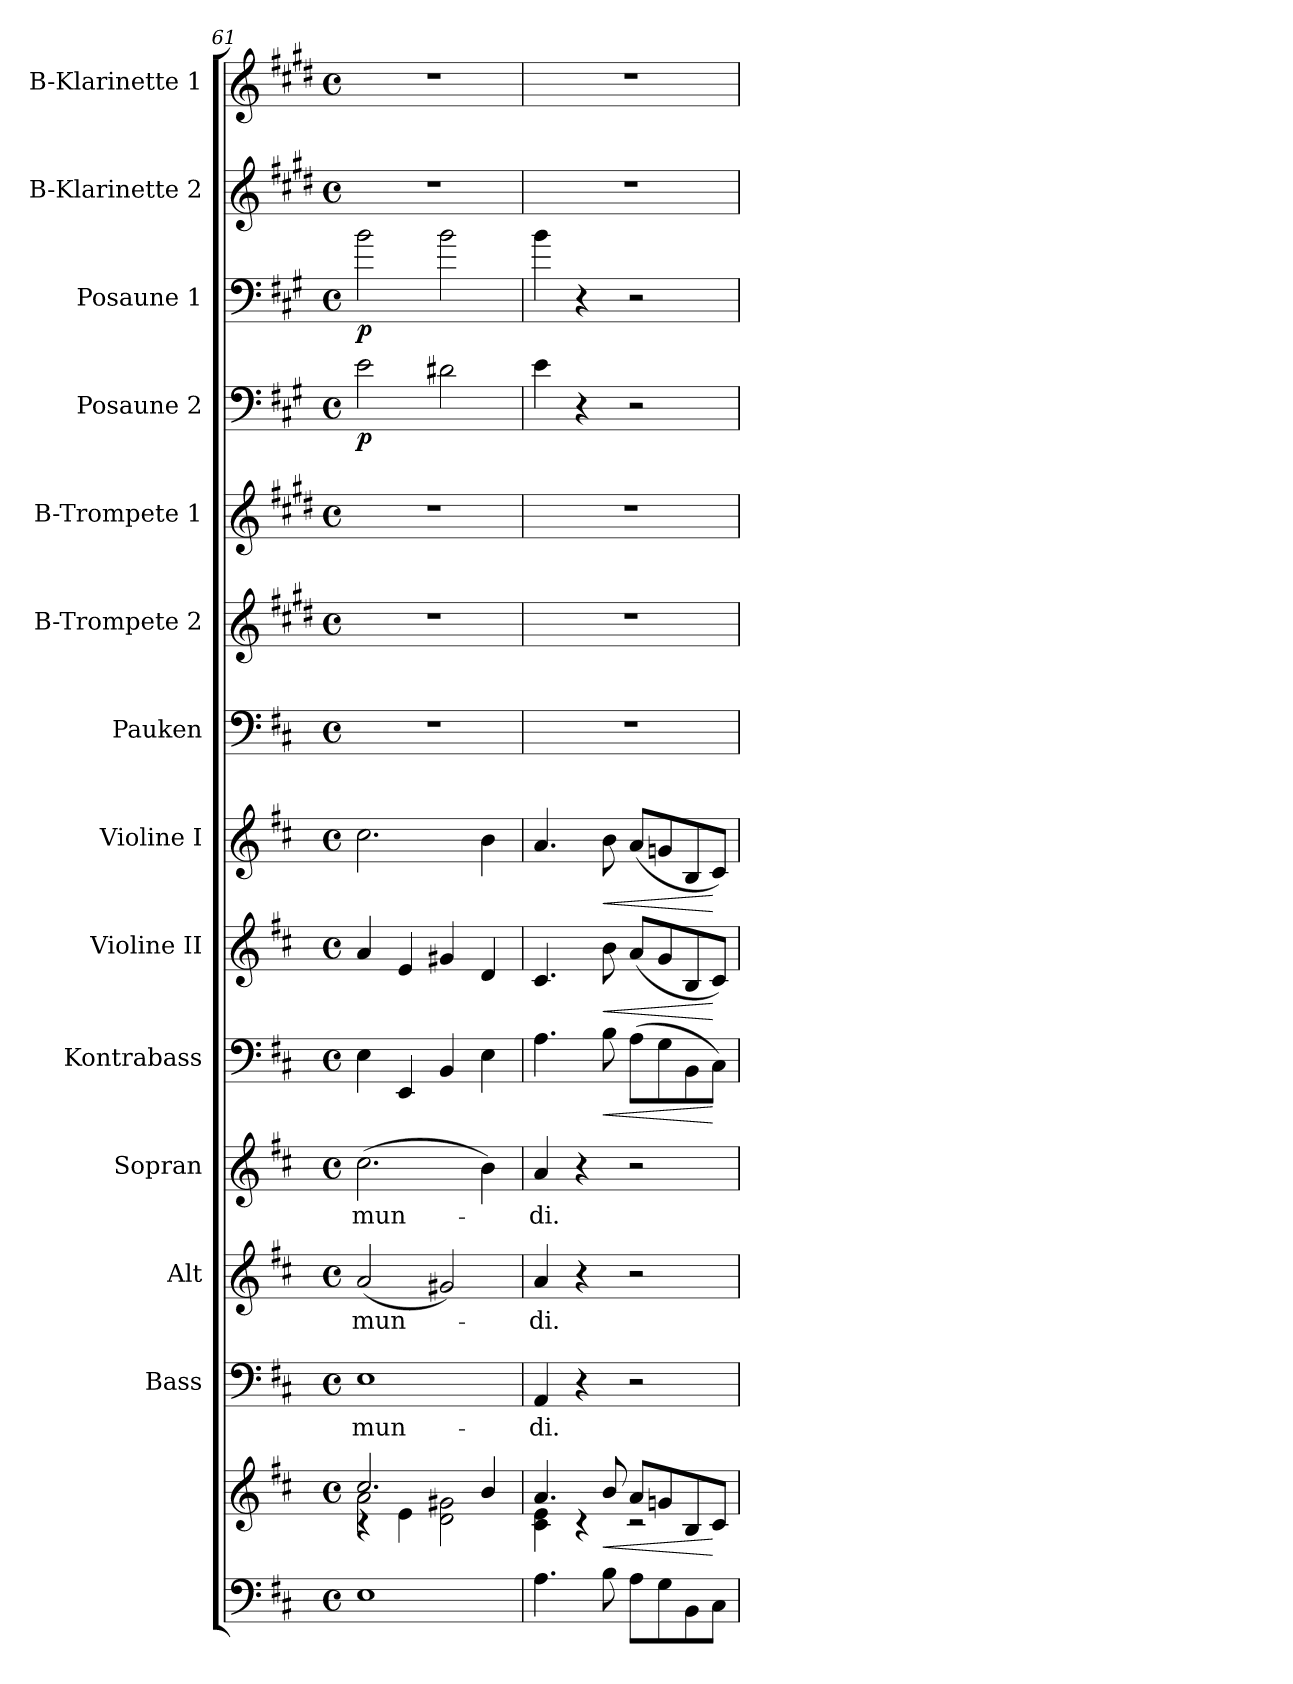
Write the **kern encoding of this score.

**kern	**kern	**dynam	**kern	**text	**kern	**text	**kern	**text	**kern	**dynam	**kern	**dynam	**kern	**dynam	**kern	**kern	**kern	**kern	**dynam	**kern	**dynam	**kern	**kern
*part14	*part14	*part14	*part13	*part13	*part12	*part12	*part11	*part11	*part10	*part10	*part9	*part9	*part8	*part8	*part7	*part6	*part5	*part4	*part4	*part3	*part3	*part2	*part1
*staff15	*staff14	*staff14/15	*staff13	*staff13	*staff12	*staff12	*staff11	*staff11	*staff10	*staff10	*staff9	*staff9	*staff8	*staff8	*staff7	*staff6	*staff5	*staff4	*staff4	*staff3	*staff3	*staff2	*staff1
*	*	*	*I"Bass	*	*I"Alt	*	*I"Sopran	*	*I"Kontrabass	*	*I"Violine II	*	*I"Violine I	*	*I"Pauken	*I"B-Trompete 2	*I"B-Trompete 1	*I"Posaune 2	*	*I"Posaune 1	*	*I"B-Klarinette 2	*I"B-Klarinette 1
*	*	*	*I'B.	*	*I'A.	*	*I'S.	*	*I'Kb.	*	*I'Vl. II	*	*I'Vl. I	*	*I'Pk.	*I'B Trp. 2	*I'B Trp. 1	*I'Pos. 2	*	*I'Pos. 1	*	*I'B Kl. 2	*I'B Kl. 1
*clefF4	*clefG2	*	*clefF4	*	*clefG2	*	*clefG2	*	*clefF4	*	*clefG2	*	*clefG2	*	*clefF4	*clefG2	*clefG2	*clefF4	*	*clefF4	*	*clefG2	*clefG2
*	*	*	*	*	*	*	*	*	*ITrd7c12	*	*	*	*	*	*	*ITrd1c2	*ITrd1c2	*ITrd4c7	*	*ITrd4c7	*	*ITrd1c2	*ITrd1c2
*k[f#c#]	*k[f#c#]	*	*k[f#c#]	*	*k[f#c#]	*	*k[f#c#]	*	*k[f#c#]	*	*k[f#c#]	*	*k[f#c#]	*	*k[f#c#]	*k[f#c#]	*k[f#c#]	*k[f#c#]	*	*k[f#c#]	*	*k[f#c#]	*k[f#c#]
*D:	*D:	*	*D:	*	*D:	*	*D:	*	*D:	*	*D:	*	*D:	*	*D:	*D:	*D:	*D:	*	*D:	*	*D:	*D:
*M4/4	*M4/4	*	*M4/4	*	*M4/4	*	*M4/4	*	*M4/4	*	*M4/4	*	*M4/4	*	*M4/4	*M4/4	*M4/4	*M4/4	*	*M4/4	*	*M4/4	*M4/4
*met(c)	*met(c)	*	*met(c)	*	*met(c)	*	*met(c)	*	*met(c)	*	*met(c)	*	*met(c)	*	*met(c)	*met(c)	*met(c)	*met(c)	*	*met(c)	*	*met(c)	*met(c)
=61	=61	=61	=61	=61	=61	=61	=61	=61	=61	=61	=61	=61	=61	=61	=61	=61	=61	=61	=61	=61	=61	=61	=61
*	*^	*	*	*	*	*	*	*	*	*	*	*	*	*	*	*	*	*	*	*	*	*	*
*	*	*^	*	*	*	*	*	*	*	*	*	*	*	*	*	*	*	*	*	*	*	*	*	*
!	!	!	!	!	!	!LO:LY:b	!	!LO:LY:b	!	!LO:LY:b	!	!	!	!	!	!	!	!	!	!	!LO:DY:b	!	!LO:DY:b	!	!
1E	2.cc#/	2a\	4rc	.	1E	mun-	(<2a/	mun-	(>2.cc#\	mun-	4EE\	.	4a/	.	2.cc#\	.	1r	1r	1r	2A\	p	2e\	p	1r	1r
.	.	.	4e\	.	.	.	.	.	.	.	4EEE/	.	4e/	.	.	.	.	.	.	.	.	.	.	.	.
.	.	2d\ 2g#X\	2ryy	.	.	.	2g#X/)	.	.	.	4BBB/	.	4g#X/	.	.	.	.	.	.	2G#X\	.	2e\	.	.	.
.	4b/	.	.	.	.	.	.	.	4b\)	.	4EE\	.	4d/	.	4b\	.	.	.	.	.	.	.	.	.	.
*	*	*v	*v	*	*	*	*	*	*	*	*	*	*	*	*	*	*	*	*	*	*	*	*	*	*
=62	=62	=62	=62	=62	=62	=62	=62	=62	=62	=62	=62	=62	=62	=62	=62	=62	=62	=62	=62	=62	=62	=62	=62	=62
!	!	!	!	!	!LO:LY:b	!	!LO:LY:b	!	!LO:LY:b	!	!	!	!	!	!	!	!	!	!	!	!	!	!	!
4.A\	4.a/	4c#\ 4e\	.	4AA/	-di.	4a/	-di.	4a/	-di.	4.AA\	.	4.c#/	.	4.a/	.	1r	1r	1r	4A\	.	4e\	.	1r	1r
.	.	4rc	.	4r	.	4r	.	4r	.	.	.	.	.	.	.	.	.	.	4r	.	4r	.	.	.
!	!	!	!LO:HP:b	!	!	!	!	!	!	!	!LO:HP:b	!	!LO:HP:b	!	!LO:HP:b	!	!	!	!	!	!	!	!	!
8B\	8b/	.	<	.	.	.	.	.	.	8BB\	<	8b\	<	8b\	<	.	.	.	.	.	.	.	.	.
8A\L	8a/L	2rc	.	2r	.	2r	.	2r	.	(>8AA\L	.	(<8a/L	.	(<8a/L	.	.	.	.	2r	.	2r	.	.	.
8G\	8gn/	.	.	.	.	.	.	.	.	8GG\	.	8g/	.	8gn/	.	.	.	.	.	.	.	.	.	.
8BB\	8B/	.	.	.	.	.	.	.	.	8BBB\	.	8B/	.	8B/	.	.	.	.	.	.	.	.	.	.
8C#\J	8c#/J	.	[	.	.	.	.	.	.	8CC#\J)	[	8c#/J)	[	8c#/J)	[	.	.	.	.	.	.	.	.	.
*	*v	*v	*	*	*	*	*	*	*	*	*	*	*	*	*	*	*	*	*	*	*	*	*	*
=	=	=	=	=	=	=	=	=	=	=	=	=	=	=	=	=	=	=	=	=	=	=	=
*-	*-	*-	*-	*-	*-	*-	*-	*-	*-	*-	*-	*-	*-	*-	*-	*-	*-	*-	*-	*-	*-	*-	*-
